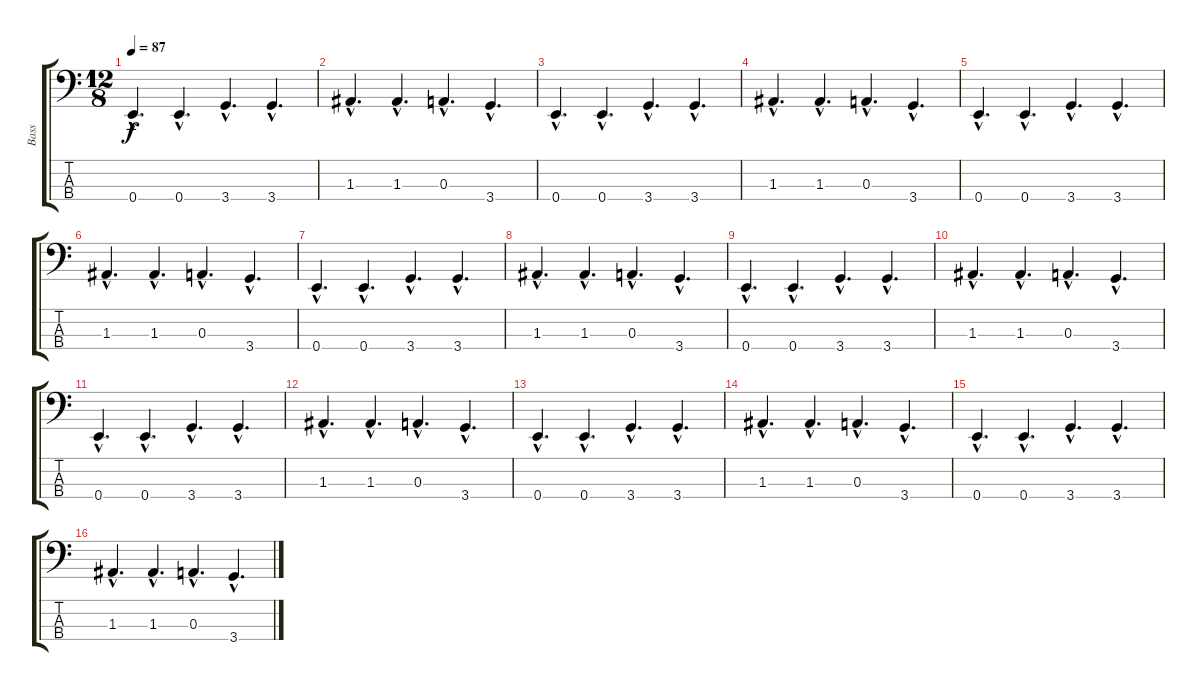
\track ("Bass" "Bass") {instrument electricbassfinger}
\staff {score tabs}
\tuning (G2 D2 A1 E1) {hide}
\ts (12 8)
\tempo 87
\clef f4
\ks c
0.4{hac}.4{d dy f} 0.4{hac}.4{d} 3.4{hac}.4{d} 3.4{hac}.4{d} |
1.3{hac}.4{d} 1.3{hac}.4{d} 0.3{hac}.4{d} 3.4{hac}.4{d} |
0.4{hac}.4{d} 0.4{hac}.4{d} 3.4{hac}.4{d} 3.4{hac}.4{d} |
1.3{hac}.4{d} 1.3{hac}.4{d} 0.3{hac}.4{d} 3.4{hac}.4{d} |
0.4{hac}.4{d} 0.4{hac}.4{d} 3.4{hac}.4{d} 3.4{hac}.4{d} |
1.3{hac}.4{d} 1.3{hac}.4{d} 0.3{hac}.4{d} 3.4{hac}.4{d} |
0.4{hac}.4{d} 0.4{hac}.4{d} 3.4{hac}.4{d} 3.4{hac}.4{d} |
1.3{hac}.4{d} 1.3{hac}.4{d} 0.3{hac}.4{d} 3.4{hac}.4{d} |
0.4{hac}.4{d} 0.4{hac}.4{d} 3.4{hac}.4{d} 3.4{hac}.4{d} |
1.3{hac}.4{d} 1.3{hac}.4{d} 0.3{hac}.4{d} 3.4{hac}.4{d} |
0.4{hac}.4{d} 0.4{hac}.4{d} 3.4{hac}.4{d} 3.4{hac}.4{d} |
1.3{hac}.4{d} 1.3{hac}.4{d} 0.3{hac}.4{d} 3.4{hac}.4{d} |
0.4{hac}.4{d} 0.4{hac}.4{d} 3.4{hac}.4{d} 3.4{hac}.4{d} |
1.3{hac}.4{d} 1.3{hac}.4{d} 0.3{hac}.4{d} 3.4{hac}.4{d} |
0.4{hac}.4{d} 0.4{hac}.4{d} 3.4{hac}.4{d} 3.4{hac}.4{d} |
1.3{hac}.4{d} 1.3{hac}.4{d} 0.3{hac}.4{d} 3.4{hac}.4{d}
